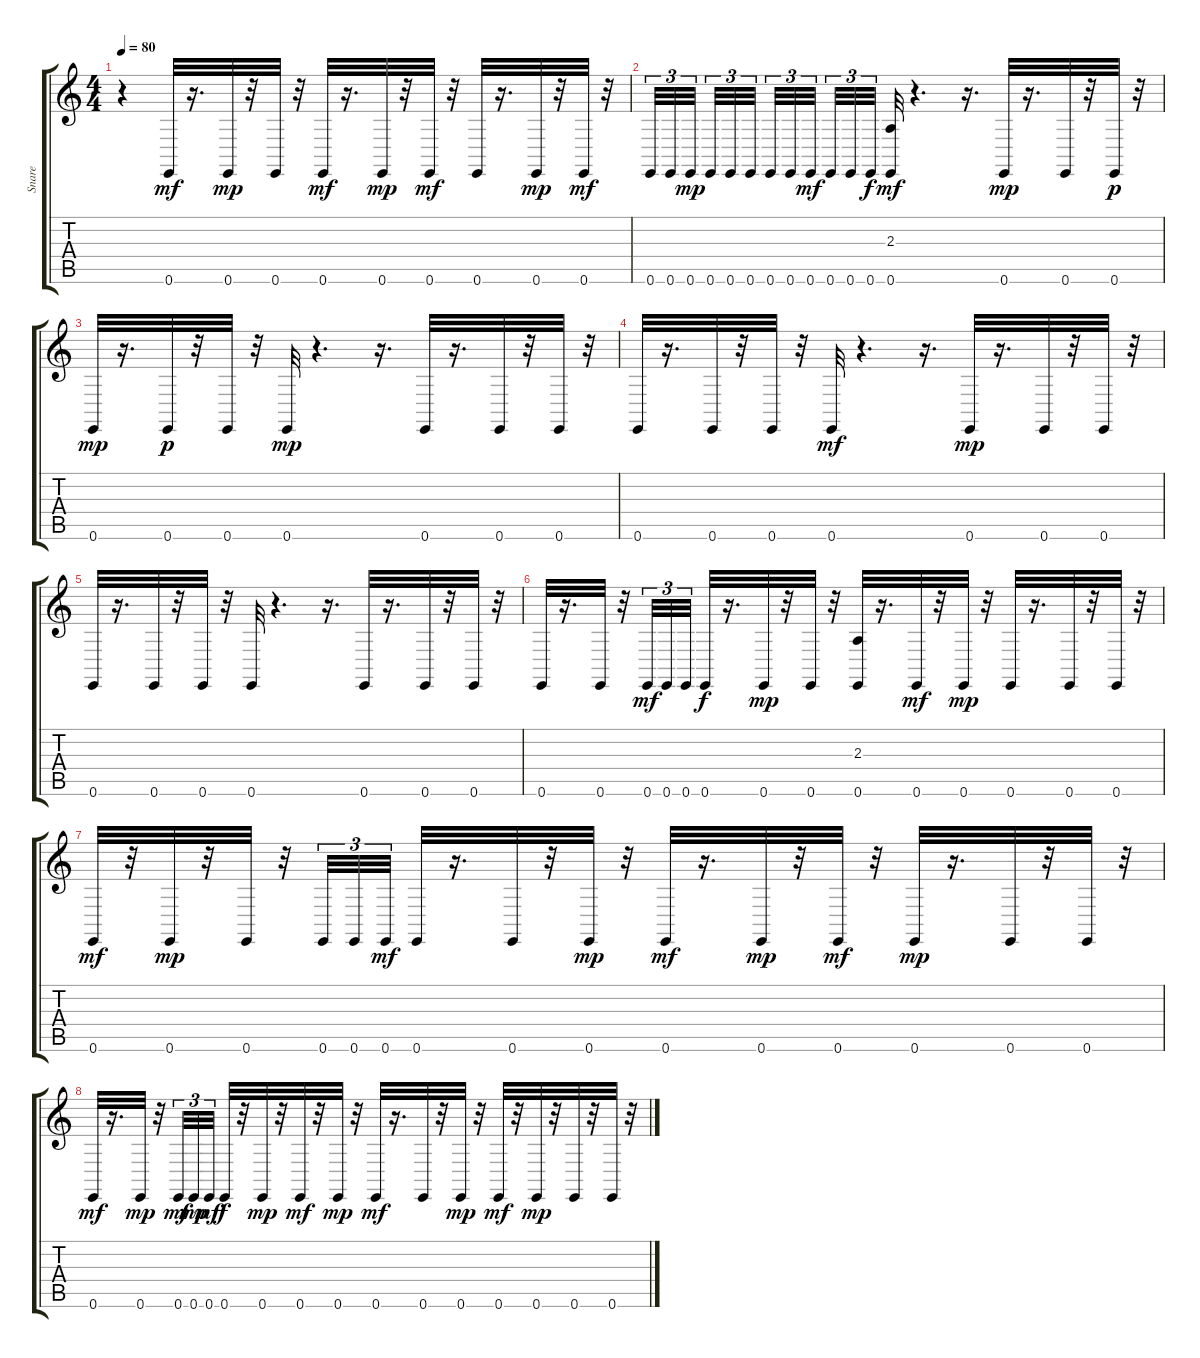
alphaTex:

\track ("Snare" "Snare") {instrument stringensemble1}
\staff {score tabs}
\tuning (E4 B3 G3 D3 A2 E2) {hide}
\ts (4 4)
\tempo 80
\clef g2
\ks c
r.4{dy mf instrument stringensemble1} 0.6.32 r.16{d} 0.6.32{dy mp} r.32 0.6.32 r.32 0.6.32{dy mf} r.16{d} 0.6.32{dy mp} r.32 0.6.32{dy mf} r.32 0.6.32 r.16{d} 0.6.32{dy mp} r.32 0.6.32{dy mf} r.32 |
0.6.32{tu (3 2)} 0.6.32{tu (3 2)} 0.6.32{tu (3 2) dy mp} 0.6.32{tu (3 2)} 0.6.32{tu (3 2)} 0.6.32{tu (3 2)} 0.6.32{tu (3 2)} 0.6.32{tu (3 2)} 0.6.32{tu (3 2) dy mf} 0.6.32{tu (3 2)} 0.6.32{tu (3 2)} 0.6.32{tu (3 2) dy f} (2.3 0.6).32{dy mf} r.4{d} r.16{d} 0.6.32{dy mp} r.16{d} 0.6.32 r.32 0.6.32{dy p} r.32 |
0.6.32{dy mp} r.16{d} 0.6.32{dy p} r.32 0.6.32 r.32 0.6.32{dy mp} r.4{d} r.16{d} 0.6.32 r.16{d} 0.6.32 r.32 0.6.32 r.32 |
0.6.32 r.16{d} 0.6.32 r.32 0.6.32 r.32 0.6.32{dy mf} r.4{d} r.16{d} 0.6.32{dy mp} r.16{d} 0.6.32 r.32 0.6.32 r.32 |
0.6.32 r.16{d} 0.6.32 r.32 0.6.32 r.32 0.6.32 r.4{d} r.16{d} 0.6.32 r.16{d} 0.6.32 r.32 0.6.32 r.32 |
0.6.32 r.16{d} 0.6.32 r.32 0.6.32{tu (3 2) dy mf} 0.6.32{tu (3 2)} 0.6.32{tu (3 2)} 0.6.32{dy f} r.16{d} 0.6.32{dy mp} r.32 0.6.32 r.32 (2.3 0.6).32 r.16{d} 0.6.32{dy mf} r.32 0.6.32{dy mp} r.32 0.6.32 r.16{d} 0.6.32 r.32 0.6.32 r.32 |
0.6.32{dy mf} r.32 0.6.32{dy mp} r.32 0.6.32 r.32 0.6.32{tu (3 2)} 0.6.32{tu (3 2)} 0.6.32{tu (3 2) dy mf} 0.6.32 r.16{d} 0.6.32 r.32 0.6.32{dy mp} r.32 0.6.32{dy mf} r.16{d} 0.6.32{dy mp} r.32 0.6.32{dy mf} r.32 0.6.32{dy mp} r.16{d} 0.6.32 r.32 0.6.32 r.32 |
0.6.32{dy mf} r.16{d} 0.6.32{dy mp} r.32 0.6.32{tu (3 2) dy mf} 0.6.32{tu (3 2) dy mp} 0.6.32{tu (3 2) dy mf} 0.6.32{dy f} r.32 0.6.32{dy mp} r.32 0.6.32{dy mf} r.32 0.6.32{dy mp} r.32 0.6.32{dy mf} r.16{d} 0.6.32 r.32 0.6.32{dy mp} r.32 0.6.32{dy mf} r.32 0.6.32{dy mp} r.32 0.6.32 r.32 0.6.32 r.32
